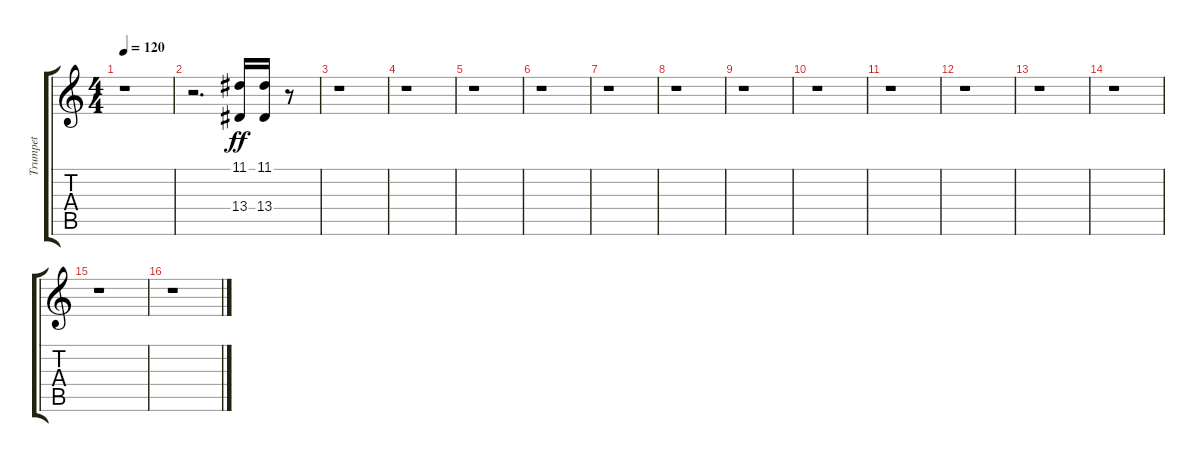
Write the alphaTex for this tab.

\track ("Trumpet" "Trumpet") {instrument trumpet}
\staff {score tabs}
\tuning (E4 B3 G3 D3 A2 E2) {hide}
\ts (4 4)
\tempo 120
\clef g2
\ks c
r.1{dy ff} |
r.2{d} (11.1 13.4).16 (11.1 13.4).16 r.8 |
r.1 |
r.1 |
r.1 |
r.1 |
r.1 |
r.1 |
r.1 |
r.1 |
r.1 |
r.1 |
r.1 |
r.1 |
r.1 |
r.1
